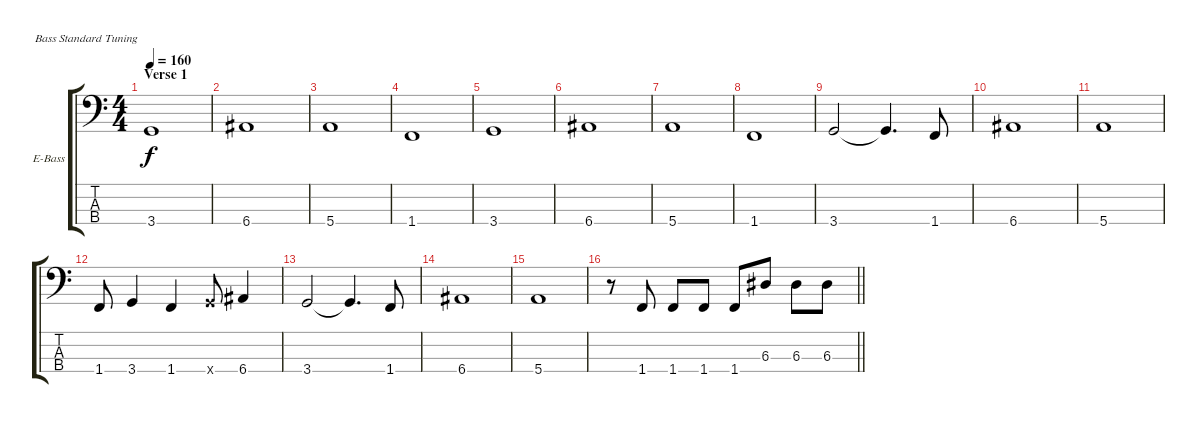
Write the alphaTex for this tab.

\bracketExtendMode groupsimilarinstruments
\firstSystemTrackNameOrientation horizontal
\otherSystemsTrackNameOrientation horizontal
\track ("Electric Bass" "E-Bass") {instrument electricbassfinger}
\staff {score tabs}
\tuning (G2 D2 A1 E1)
\ts (4 4)
\section ("" "Verse 1")
\tempo 160
\clef f4
\scale
0.333333
\ks c
3.4.1{dy f} |
\scale
0.333333 6.4.1 |
\scale
0.333333 5.4.1 |
\scale
0.333333 1.4.1 |
\scale
0.333333 3.4.1 |
\scale
0.333333 6.4.1 |
\scale
0.333333 5.4.1 |
\scale
0.333333 1.4.1 |
\scale
0.333333 3.4.2 3.4{t}.4{d} 1.4.8 |
\scale
0.333333 6.4.1 |
\scale
0.333333 5.4.1 |
\scale
0.333333 1.4.8 3.4.4 1.4.4 3.4{x}.8 6.4.4 |
\scale
0.333333 3.4.2 3.4{t}.4{d} 1.4.8 |
\scale
0.333333 6.4.1 |
\scale
0.333333 5.4.1 |
\scale
0.333333
\barLineRight lightlight
r.8 1.4.8 1.4.8 1.4.8 1.4.8 6.3.8 6.3.8 6.3.8
